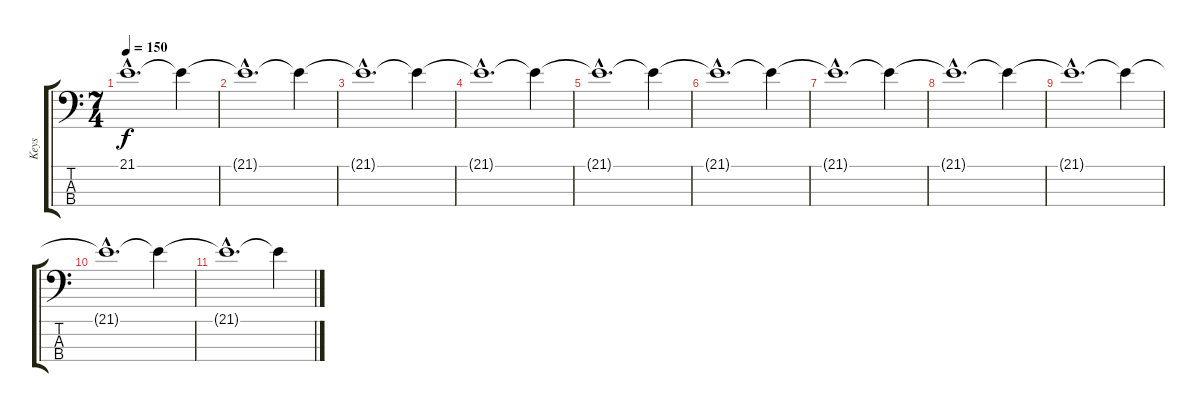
\track ("Keys" "Keys") {instrument acousticgrandpiano}
\staff {score tabs}
\tuning (G2 D2 A1 E1) {hide}
\ts (7 4)
\tempo 150
\clef f4
\ks c
21.1{hac t}.1{d dy f} 21.1{t}.4 |
21.1{hac t}.1{d} 21.1{t}.4 |
21.1{hac t}.1{d} 21.1{t}.4 |
21.1{hac t}.1{d} 21.1{t}.4 |
21.1{hac t}.1{d} 21.1{t}.4 |
21.1{hac t}.1{d} 21.1{t}.4 |
21.1{hac t}.1{d} 21.1{t}.4 |
21.1{hac t}.1{d} 21.1{t}.4 |
21.1{hac t}.1{d} 21.1{t}.4 |
21.1{hac t}.1{d} 21.1{t}.4 |
21.1{hac t}.1{d} 21.1{t}.4
